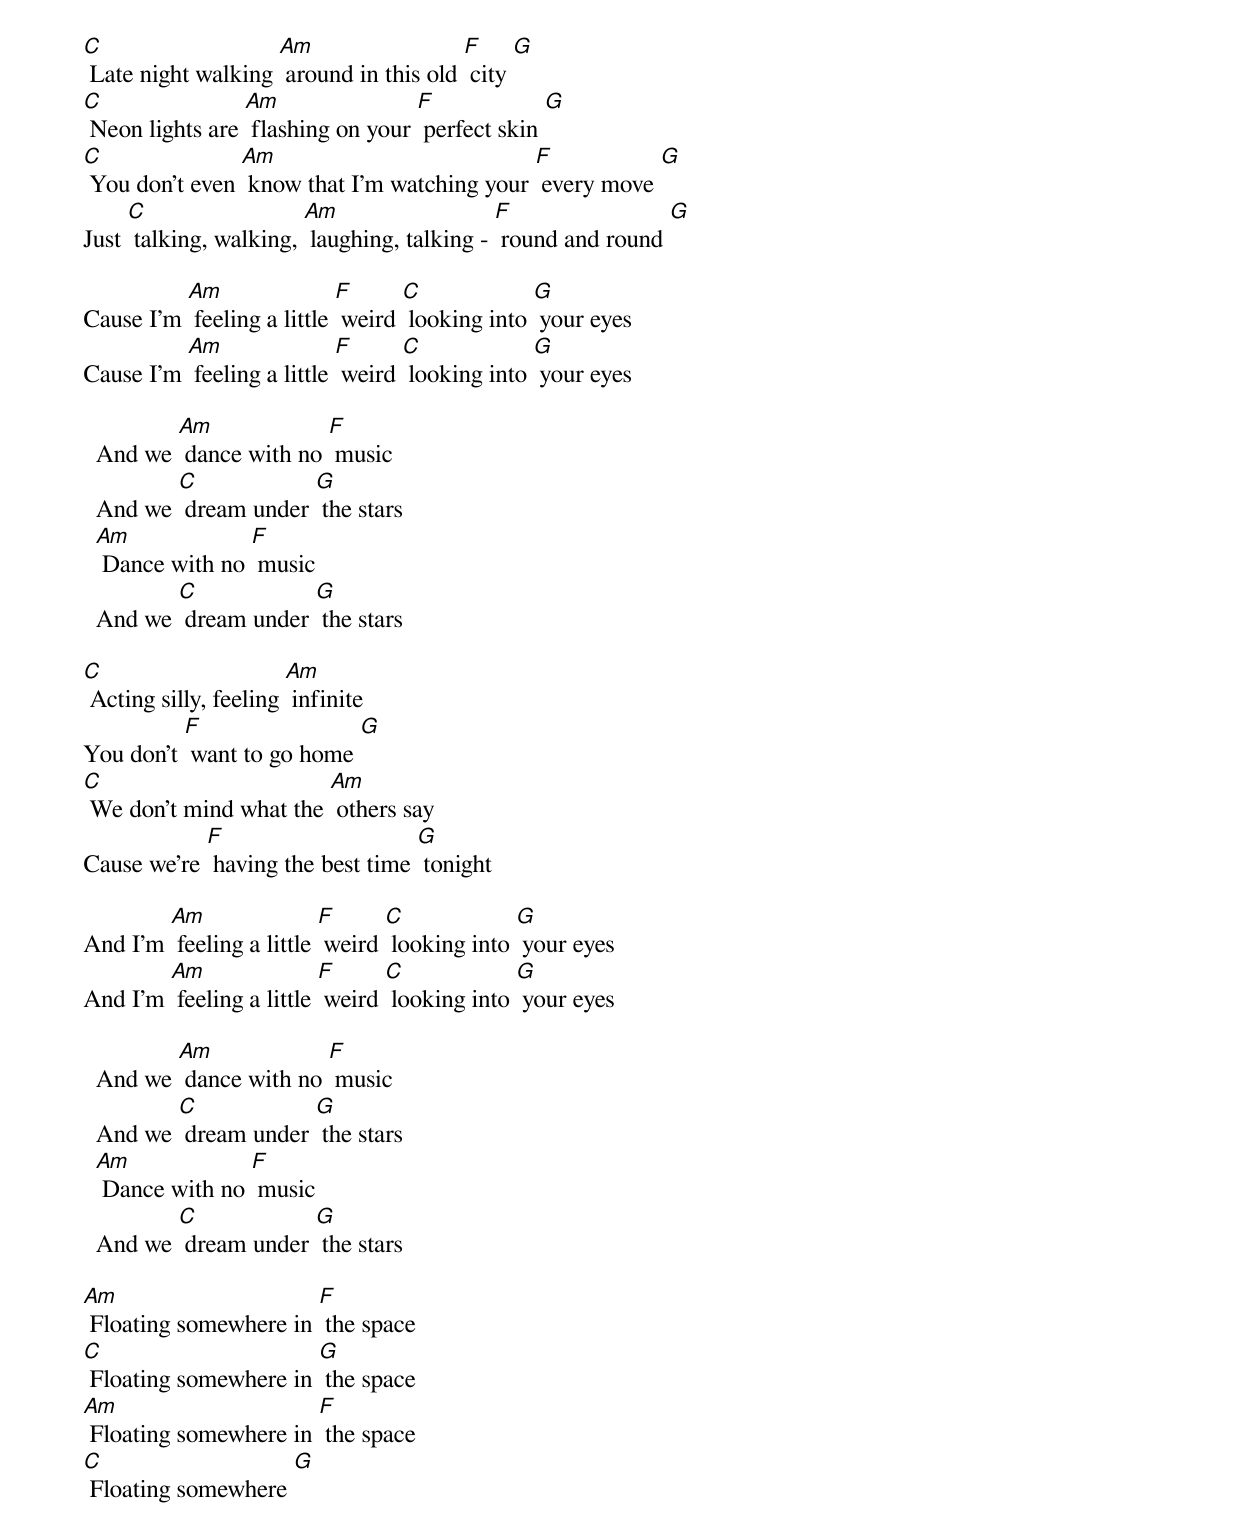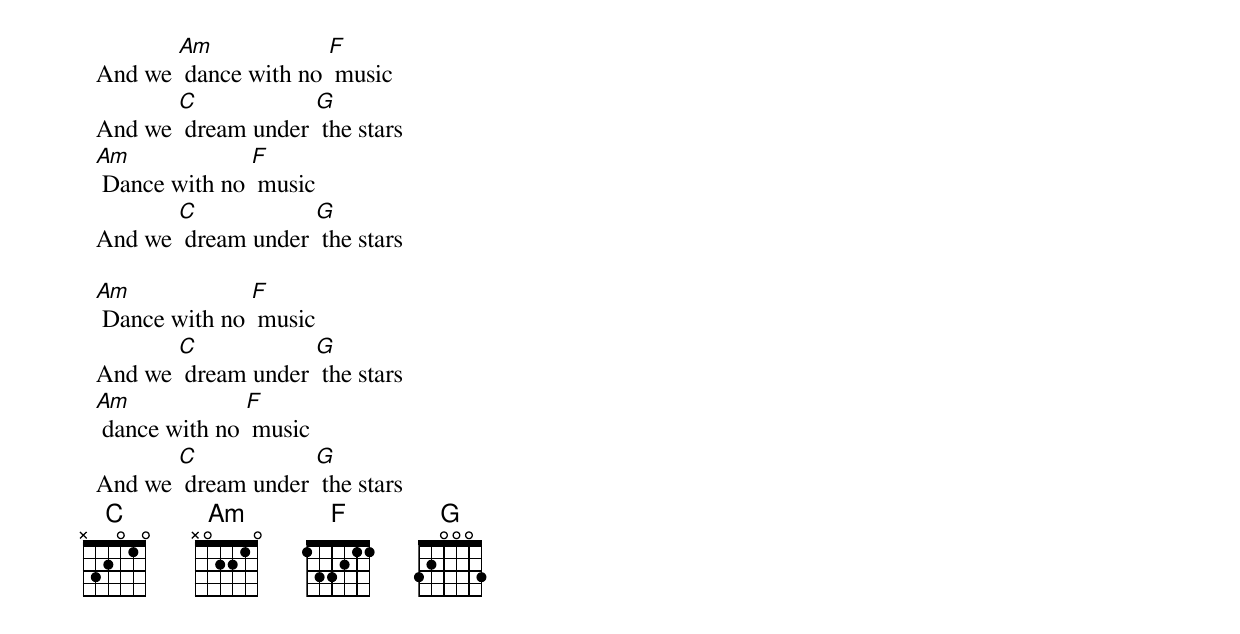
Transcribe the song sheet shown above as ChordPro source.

[C] Late night walking [Am] around in this old [F] city [G]
[C] Neon lights are [Am] flashing on your [F] perfect skin [G]
[C] You don’t even [Am] know that I’m watching your [F] every move [G]
Just [C] talking, walking, [Am] laughing, talking - [F] round and round [G]

Cause I’m [Am] feeling a little [F] weird [C] looking into [G] your eyes
Cause I’m [Am] feeling a little [F] weird [C] looking into [G] your eyes

  And we [Am] dance with no [F] music
  And we [C] dream under [G] the stars
  [Am] Dance with no [F] music
  And we [C] dream under [G] the stars

[C] Acting silly, feeling [Am] infinite
You don’t [F] want to go home [G]
[C] We don’t mind what the [Am] others say
Cause we’re [F] having the best time [G] tonight

And I’m [Am] feeling a little [F] weird [C] looking into [G] your eyes
And I’m [Am] feeling a little [F] weird [C] looking into [G] your eyes

  And we [Am] dance with no [F] music
  And we [C] dream under [G] the stars
  [Am] Dance with no [F] music
  And we [C] dream under [G] the stars

[Am] Floating somewhere in [F] the space
[C] Floating somewhere in [G] the space
[Am] Floating somewhere in [F] the space
[C] Floating somewhere [G]

  And we [Am] dance with no [F] music
  And we [C] dream under [G] the stars
  [Am] Dance with no [F] music
  And we [C] dream under [G] the stars

  [Am] Dance with no [F] music
  And we [C] dream under [G] the stars
  [Am] dance with no [F] music
  And we [C] dream under [G] the stars
